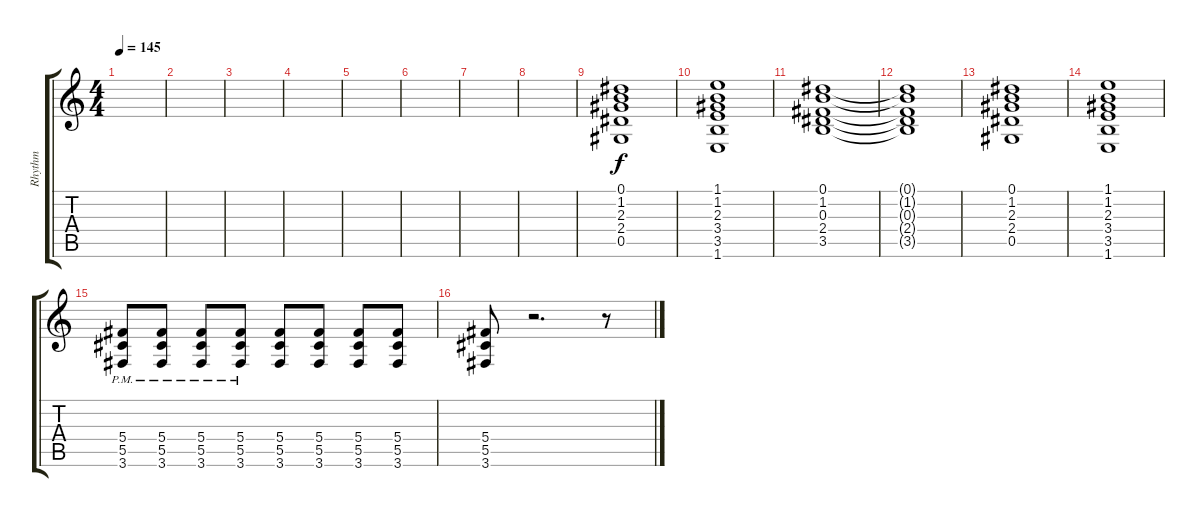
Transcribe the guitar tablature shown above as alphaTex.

\track ("Rhythm" "Rhythm") {instrument acousticguitarsteel}
\staff {score tabs}
\tuning (Eb4 Bb3 Gb3 Db3 Ab2 Eb2) {hide}
\ts (4 4)
\tempo 145
\clef g2
\ks c
|
|
|
|
|
|
|
|
(0.1 1.2 2.3 2.4 0.5).1 |
(1.1 1.2 2.3 3.4 3.5 1.6).1 |
(0.1 1.2 0.3 2.4 3.5).1 |
(0.1{t} 1.2{t} 0.3{t} 2.4{t} 3.5{t}).1 |
(0.1 1.2 2.3 2.4 0.5).1 |
(1.1 1.2 2.3 3.4 3.5 1.6).1 |
(5.4{pm} 5.5{pm} 3.6{pm}).8 (5.4{pm} 5.5{pm} 3.6{pm}).8 (5.4{pm} 5.5{pm} 3.6{pm}).8 (5.4{pm} 5.5{pm} 3.6{pm}).8 (5.4 5.5 3.6).8 (5.4 5.5 3.6).8 (5.4 5.5 3.6).8 (5.4 5.5 3.6).8 |
(5.4 5.5 3.6).8 r.2{d} r.8
